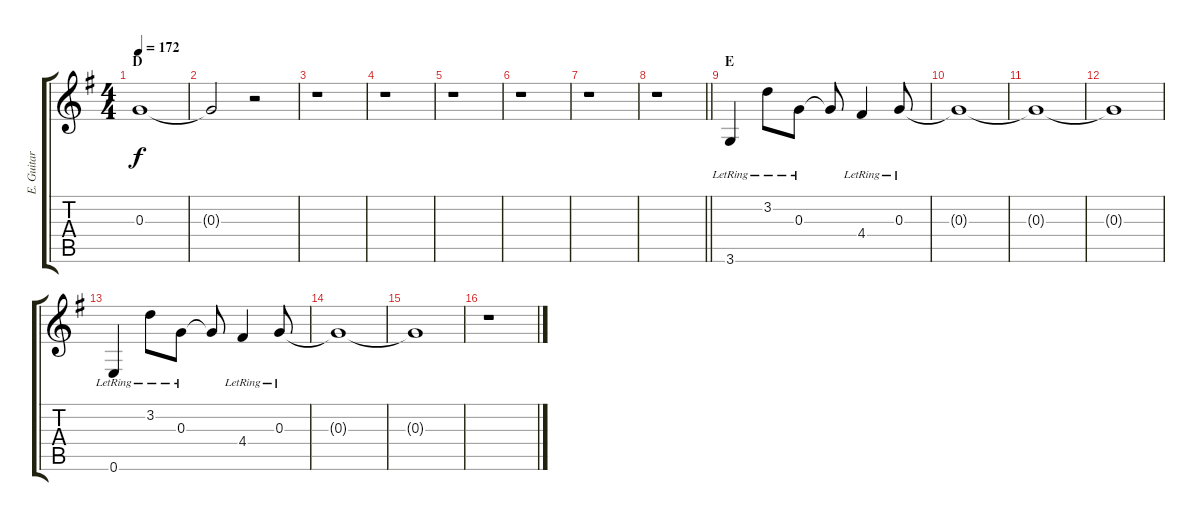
\track ("E. Guitar" "E. Guitar") {instrument electricguitarclean}
\staff {score tabs}
\tuning (E4 B3 G3 D3 A2 E2) {hide}
\ts (4 4)
\section ("" "D")
\tempo 172
\clef g2
\ks g
0.3{t}.1{dy f} |
0.3{t}.2 r.2 |
r.1 |
r.1 |
r.1 |
r.1 |
r.1 |
\barLineRight lightlight
r.1 |
\section ("" "E")
3.6{lr}.4 3.2{lr}.8 0.3{lr}.8 0.3{t}.8 4.4{lr}.4 0.3{lr}.8 |
0.3{t}.1 |
0.3{t}.1 |
0.3{t}.1 |
0.6{lr}.4 3.2{lr}.8 0.3{lr}.8 0.3{t}.8 4.4{lr}.4 0.3{lr}.8 |
0.3{t}.1 |
0.3{t}.1 |
r.1
